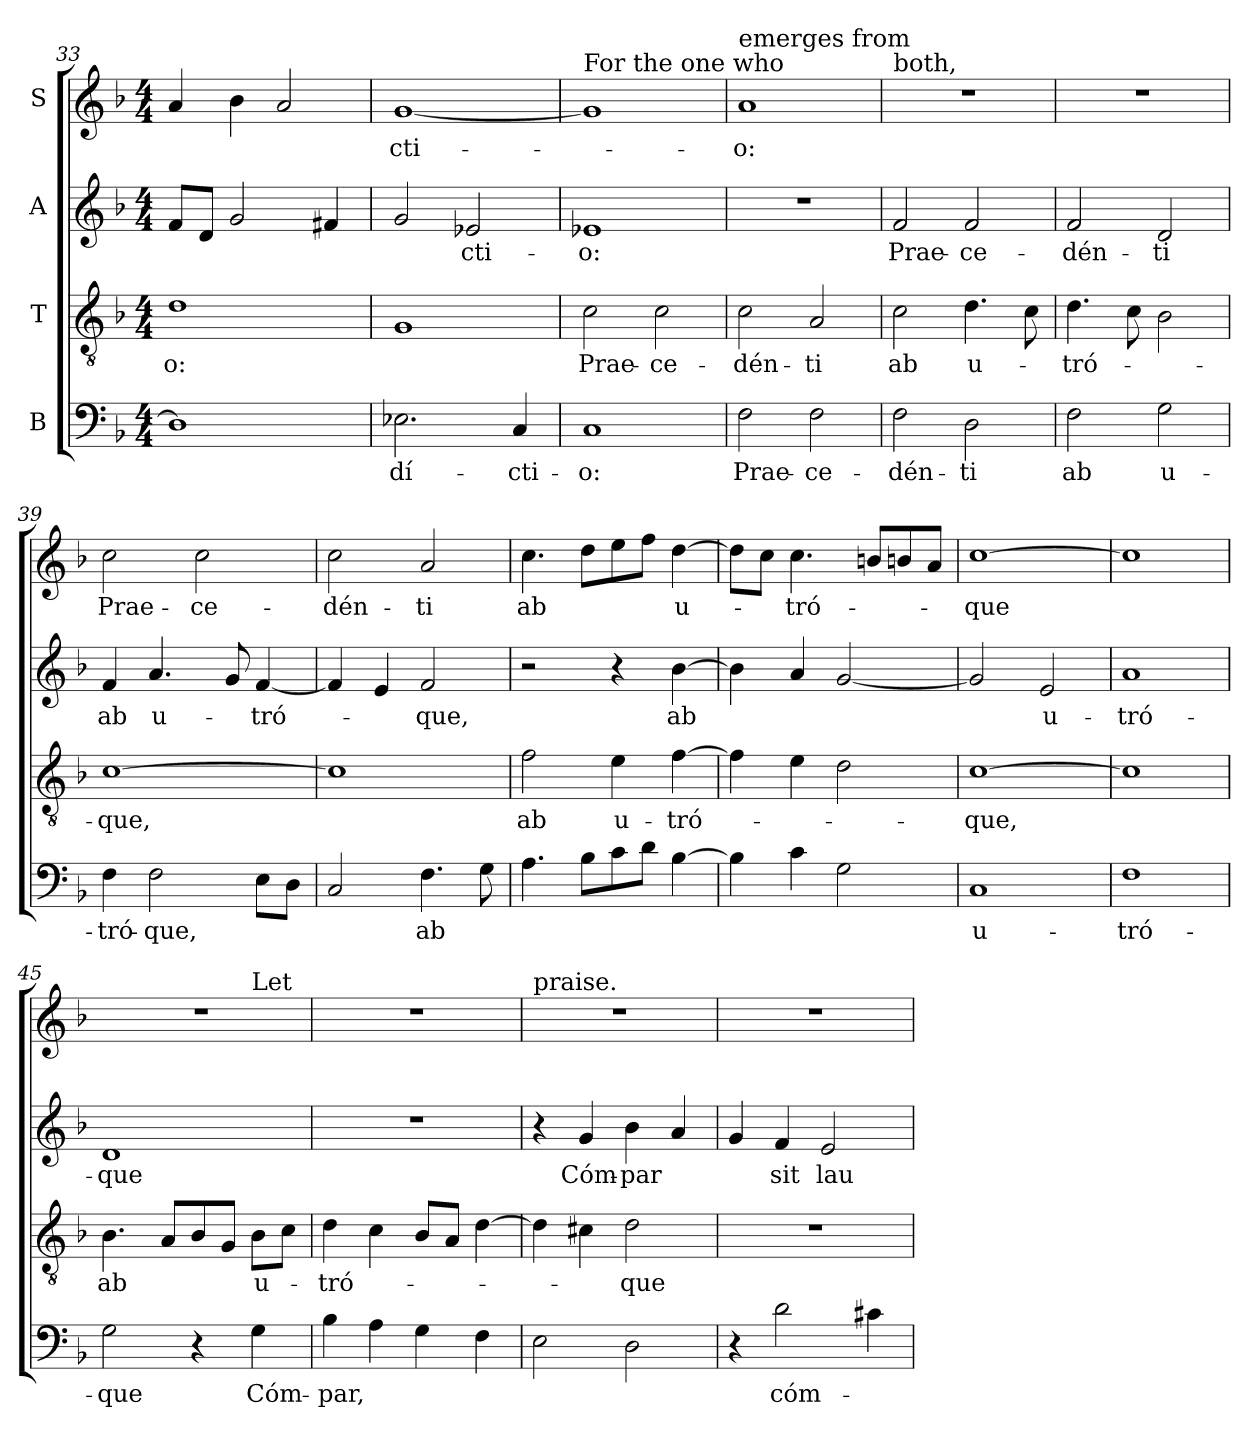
**kern	**text	**kern	**text	**kern	**text	**kern	**text
*part4	*part4	*part3	*part3	*part2	*part2	*part1	*part1
*staff4	*staff4	*staff3	*staff3	*staff2	*staff2	*staff1	*staff1
*I"B	*	*I"T	*	*I"A	*	*I"S	*
*clefF4	*	*clefGv2	*	*clefG2	*	*clefG2	*
*k[b-]	*	*k[b-]	*	*k[b-]	*	*k[b-]	*
*F:	*	*F:	*	*F:	*	*F:	*
*M4/4	*	*M4/4	*	*M4/4	*	*M4/4	*
=33	=33	=33	=33	=33	=33	=33	=33
!	!	!	!LO:LY:b	!	!	!	!
1D]	.	1d	-o:	8f/L	.	4a/	.
.	.	.	.	8d/J	.	.	.
.	.	.	.	2g/	.	4b-\	.
.	.	.	.	.	.	2a/	.
.	.	.	.	4f#i/	.	.	.
=34	=34	=34	=34	=34	=34	=34	=34
!	!LO:LY:b	!	!	!	!	!	!LO:LY:b
2.E-X\	-dí-	1G	.	2g/	.	[1g	-cti-
!	!	!	!	!	!LO:LY:b	!	!
.	.	.	.	2e-i/	-cti-	.	.
!	!LO:LY:b	!	!	!	!	!	!
4C/	-cti-	.	.	.	.	.	.
!!LO:PB:g=z
=35	=35	=35	=35	=35	=35	=35	=35
!	!	!	!	!	!	!LO:TX:a:t=For the one who	!
!	!LO:LY:b	!	!LO:LY:b	!	!LO:LY:b	!	!
1C	-o:	2c\	Prae-	1e-i	-o:	1g]	.
!	!	!	!LO:LY:b	!	!	!	!
.	.	2c\	-ce-	.	.	.	.
=36	=36	=36	=36	=36	=36	=36	=36
!	!	!	!	!	!	!LO:TX:a:t=emerges from	!
!	!LO:LY:b	!	!LO:LY:b	!	!	!	!LO:LY:b
2F\	Prae-	2c\	-dén-	1r	.	1a	-o:
!	!LO:LY:b	!	!LO:LY:b	!	!	!	!
2F\	-ce-	2A/	-ti	.	.	.	.
=37	=37	=37	=37	=37	=37	=37	=37
!	!	!	!	!	!	!LO:TX:a:t=both,	!
!	!LO:LY:b	!	!LO:LY:b	!	!LO:LY:b	!	!
2F\	-dén-	2c\	ab	2f/	Prae-	1r	.
!	!LO:LY:b	!	!LO:LY:b	!	!LO:LY:b	!	!
2D\	-ti	4.d\	u-	2f/	-ce-	.	.
.	.	8c\	.	.	.	.	.
=38	=38	=38	=38	=38	=38	=38	=38
!	!LO:LY:b	!	!LO:LY:b	!	!LO:LY:b	!	!
2F\	ab	4.d\	-tró-	2f/	-dén-	1r	.
.	.	8c\	.	.	.	.	.
!	!LO:LY:b	!	!	!	!LO:LY:b	!	!
2G\	u-	2B-\	.	2d/	-ti	.	.
=39	=39	=39	=39	=39	=39	=39	=39
!	!LO:LY:b	!	!LO:LY:b	!	!LO:LY:b	!	!LO:LY:b
4F\	-tró-	[1c	-que,	4f/	ab	2cc\	Prae-
!	!LO:LY:b	!	!	!	!LO:LY:b	!	!
2F\	-que,	.	.	4.a/	u-	.	.
!	!	!	!	!	!	!	!LO:LY:b
.	.	.	.	.	.	2cc\	-ce-
.	.	.	.	8g/	.	.	.
!	!	!	!	!	!LO:LY:b	!	!
8E\L	.	.	.	[4f/	-tró-	.	.
8D\J	.	.	.	.	.	.	.
=40	=40	=40	=40	=40	=40	=40	=40
!	!	!	!	!	!	!	!LO:LY:b
2C/	.	1c]	.	4f/]	.	2cc\	-dén-
.	.	.	.	4e/	.	.	.
!	!LO:LY:b	!	!	!	!LO:LY:b	!	!LO:LY:b
4.F\	ab	.	.	2f/	-que,	2a/	-ti
8G\	.	.	.	.	.	.	.
!!LO:LB:g=z
=41	=41	=41	=41	=41	=41	=41	=41
!	!	!	!LO:LY:b	!	!	!	!LO:LY:b
4.A\	.	2f\	ab	2r	.	4.cc\	ab
8B-\L	.	.	.	.	.	8dd\L	.
!	!	!	!LO:LY:b	!	!	!	!
8c\	.	4e\	u-	4r	.	8ee\	.
8d\J	.	.	.	.	.	8ff\J	.
!	!	!	!LO:LY:b	!	!LO:LY:b	!	!LO:LY:b
[4B-\	.	[4f\	-tró-	[4b-\	ab	[4dd\	u-
=42	=42	=42	=42	=42	=42	=42	=42
4B-\]	.	4f\]	.	4b-\]	.	8dd\L]	.
.	.	.	.	.	.	8cc\J	.
!	!	!	!	!	!	!	!LO:LY:b
4c\	.	4e\	.	4a/	.	4.cc\	-tró-
2G\	.	2d\	.	[2g/	.	.	.
.	.	.	.	.	.	8bni/L	.
.	.	.	.	.	.	8bni/	.
.	.	.	.	.	.	8a/J	.
=43	=43	=43	=43	=43	=43	=43	=43
!	!LO:LY:b	!	!LO:LY:b	!	!	!	!LO:LY:b
1C	u-	[1c	-que,	2g/]	.	[1cc	-que
!	!	!	!	!	!LO:LY:b	!	!
.	.	.	.	2e/	u-	.	.
=44	=44	=44	=44	=44	=44	=44	=44
!	!LO:LY:b	!	!	!	!LO:LY:b	!	!
1F	-tró-	1c]	.	1a	-tró-	1cc]	.
=45	=45	=45	=45	=45	=45	=45	=45
!	!LO:LY:b	!	!LO:LY:b	!	!LO:LY:b	!	!
*	*	*	*	*	*	*^	*
2G\	-que	4.B-\	ab	1d	-que	1r	2.ryy	.
.	.	8A/L	.	.	.	.	.	.
4r	.	8B-/	.	.	.	.	.	.
.	.	8G/J	.	.	.	.	.	.
!	!	!	!	!	!	!	!LO:TX:a:t=Let	!
!	!LO:LY:b	!	!LO:LY:b	!	!	!	!	!
4G\	Cóm-	8B-\L	u-	.	.	.	4ryy	.
.	.	8c\J	.	.	.	.	.	.
=46	=46	=46	=46	=46	=46	=46	=46	=46
!	!	!	!	!	!	!LO:TX:a:t=there be equal	!	!
!	!LO:LY:b	!	!LO:LY:b	!	!	!	!	!
*	*	*	*	*	*	*v	*v	*
4B-\	-par,	4d\	-tró-	1r	.	1r	.
4A\	.	4c\	.	.	.	.	.
4G\	.	8B-/L	.	.	.	.	.
.	.	8A/J	.	.	.	.	.
4F\	.	[4d\	.	.	.	.	.
!!LO:PB:g=z
=47	=47	=47	=47	=47	=47	=47	=47
!	!	!	!	!	!	!LO:TX:a:t=praise.	!
2E\	.	4d\]	.	4r	.	1r	.
!	!	!	!	!	!LO:LY:b	!	!
.	.	4c#i\	.	4g/	Cóm-	.	.
!	!	!	!LO:LY:b	!	!LO:LY:b	!	!
2D\	.	2d\	-que	4b-\	-par	.	.
.	.	.	.	4a/	.	.	.
=48	=48	=48	=48	=48	=48	=48	=48
4r	.	1r	.	4g/	.	1r	.
!	!LO:LY:b	!	!	!	!LO:LY:b	!	!
2d\	cóm-	.	.	4f/	sit	.	.
!	!	!	!	!	!LO:LY:b	!	!
.	.	.	.	2e/	lau-	.	.
4c#i\	.	.	.	.	.	.	.
=	=	=	=	=	=	=	=
*-	*-	*-	*-	*-	*-	*-	*-
